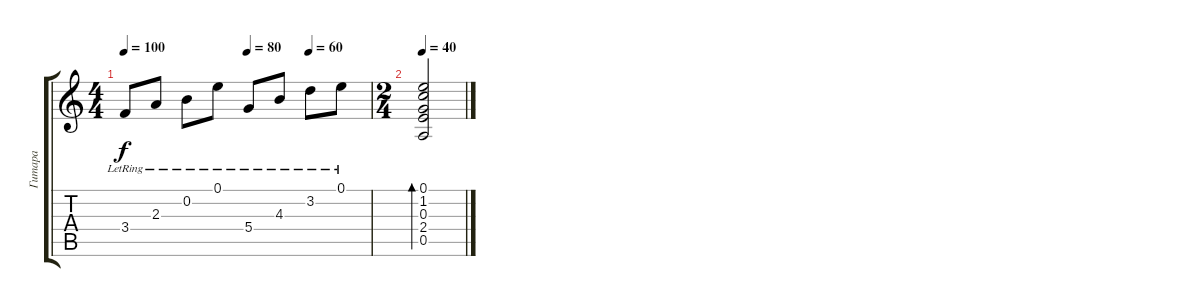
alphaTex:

\track ("Гитара" "Гитара") {instrument acousticguitarsteel}
\staff {score tabs}
\tuning (E4 B3 G3 D3 A2 D2) {hide}
\ts (4 4)
\tempo 100
\tempo (80 0.5)
\tempo (60 0.75)
\clef g2
\ks c
3.4{lr}.8{dy f} 2.3{lr}.8 0.2{lr}.8 0.1{lr}.8 5.4{lr}.8 4.3{lr}.8 3.2{lr}.8 0.1{lr}.8 |
\ts (2 4)
\tempo 40
(0.1 1.2 0.3 2.4 0.5).2{bd 480}
